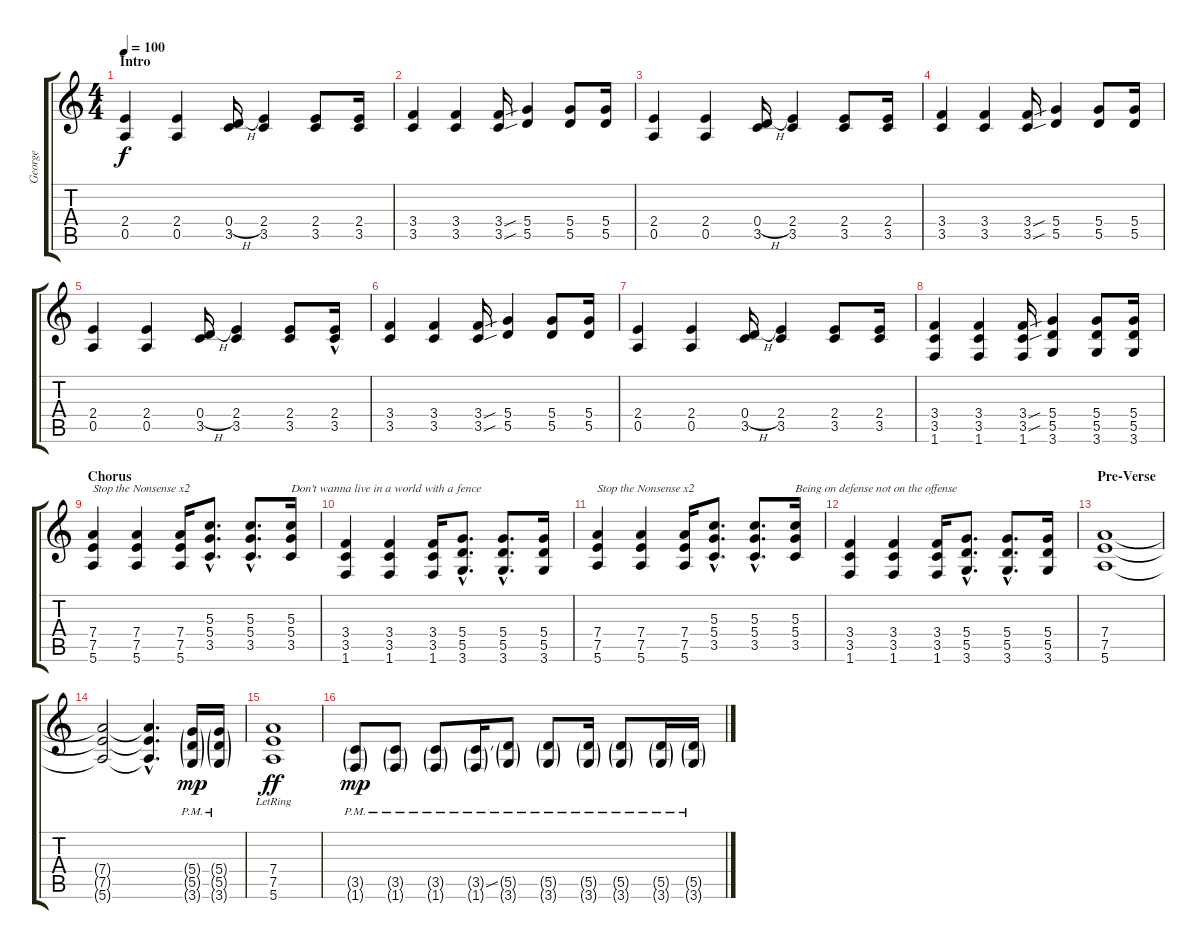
\track ("George" "George") {instrument overdrivenguitar}
\staff {score tabs}
\tuning (E4 B3 G3 D3 A2 E2) {hide}
\ts (4 4)
\section ("" "Intro")
\tempo 100
\clef g2
\ks c
(2.4 0.5).4{dy f instrument overdrivenguitar} (2.4 0.5).4 (0.4{h} 3.5).16 (2.4 3.5).4 (2.4 3.5).8 (2.4 3.5).16 |
(3.4 3.5).4 (3.4 3.5).4 (3.4{sou} 3.5{sou}).16 (5.4 5.5).4 (5.4 5.5).8 (5.4 5.5).16 |
(2.4 0.5).4 (2.4 0.5).4 (0.4{h} 3.5).16 (2.4 3.5).4 (2.4 3.5).8 (2.4 3.5).16 |
(3.4 3.5).4 (3.4 3.5).4 (3.4{sou} 3.5{sou}).16 (5.4 5.5).4 (5.4 5.5).8 (5.4 5.5).16 |
(2.4 0.5).4 (2.4 0.5).4 (0.4{h} 3.5).16 (2.4 3.5).4 (2.4 3.5).8 (2.4{hac} 3.5).16 |
(3.4 3.5).4 (3.4 3.5).4 (3.4{sou} 3.5{sou}).16 (5.4 5.5).4 (5.4 5.5).8 (5.4 5.5).16 |
(2.4 0.5).4 (2.4 0.5).4 (0.4{h} 3.5).16 (2.4 3.5).4 (2.4 3.5).8 (2.4 3.5).16 |
(3.4 3.5 1.6).4 (3.4 3.5 1.6).4 (3.4{sou} 3.5{sou} 1.6).16 (5.4 5.5 3.6).4 (5.4 5.5 3.6).8 (5.4 5.5 3.6).16 |
\section ("" "Chorus")
(7.4 7.5 5.6).4{txt "Stop the Nonsense x2"} (7.4 7.5 5.6).4 (7.4 7.5 5.6).16 (5.3{hac} 5.4{hac} 3.5{hac}).8{d} (5.3{hac} 5.4{hac} 3.5{hac}).8{d} (5.3 5.4 3.5).16{txt "Don't wanna live in a world with a fence"} |
(3.4 3.5 1.6).4 (3.4 3.5 1.6).4 (3.4 3.5 1.6).16 (5.4{hac} 5.5{hac} 3.6{hac}).8{d} (5.4{hac} 5.5{hac} 3.6{hac}).8{d} (5.4 5.5 3.6).16 |
(7.4 7.5 5.6).4{txt "Stop the Nonsense x2"} (7.4 7.5 5.6).4 (7.4 7.5 5.6).16 (5.3{hac} 5.4{hac} 3.5{hac}).8{d} (5.3{hac} 5.4{hac} 3.5{hac}).8{d} (5.3 5.4 3.5).16{txt "Being on defense not on the offense"} |
(3.4 3.5 1.6).4 (3.4 3.5 1.6).4 (3.4 3.5 1.6).16 (5.4{hac} 5.5{hac} 3.6{hac}).8{d} (5.4{hac} 5.5{hac} 3.6{hac}).8{d} (5.4 5.5 3.6).16 |
\section ("" "Pre-Verse")
(7.4 7.5 5.6).1 |
(7.4{t} 7.5{t} 5.6{t}).2 (7.4{hac t} 7.5{hac t} 5.6{hac t}).4{d} (5.4{g} 5.5{g pm} 3.6{g}).16{dy mp} (5.4{g} 5.5{g pm} 3.6{g}).16 |
(7.4{lr} 7.5{lr} 5.6{lr}).1{dy ff} |
(3.5{g} 1.6{g pm}).8{dy mp} (3.5{g} 1.6{g pm}).8 (3.5{g} 1.6{g pm}).8 (3.5{ss g} 1.6{g pm}).16 (5.5{g} 3.6{g pm}).8 (5.5{g} 3.6{g pm}).8 (5.5{g} 3.6{g pm}).16 (5.5{g} 3.6{g pm}).8 (5.5{g pm} 3.6{g}).16 (5.5{g} 3.6{g pm}).16
